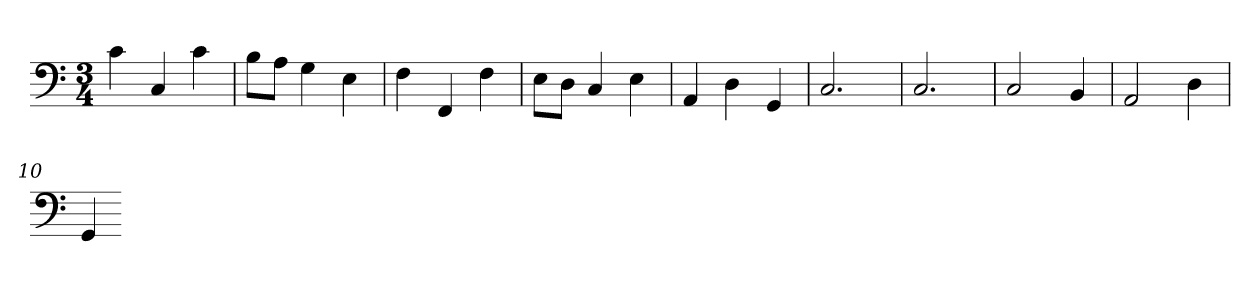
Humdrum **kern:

**kern
*part1
*staff1
*clefF4
*M3/4
=1
4c
4C
4c
=2
8BL
8AJ
4G
4E
=3
4F
4FF
4F
=4
8EL
8DJ
4C
4E
=5
4AA
4D
4GG
=6
2.C
=7
2.C
=8
2C
4BB
!!LO:LB:g=z
=9
2AA
4D
=10
4GG
=-
*-
